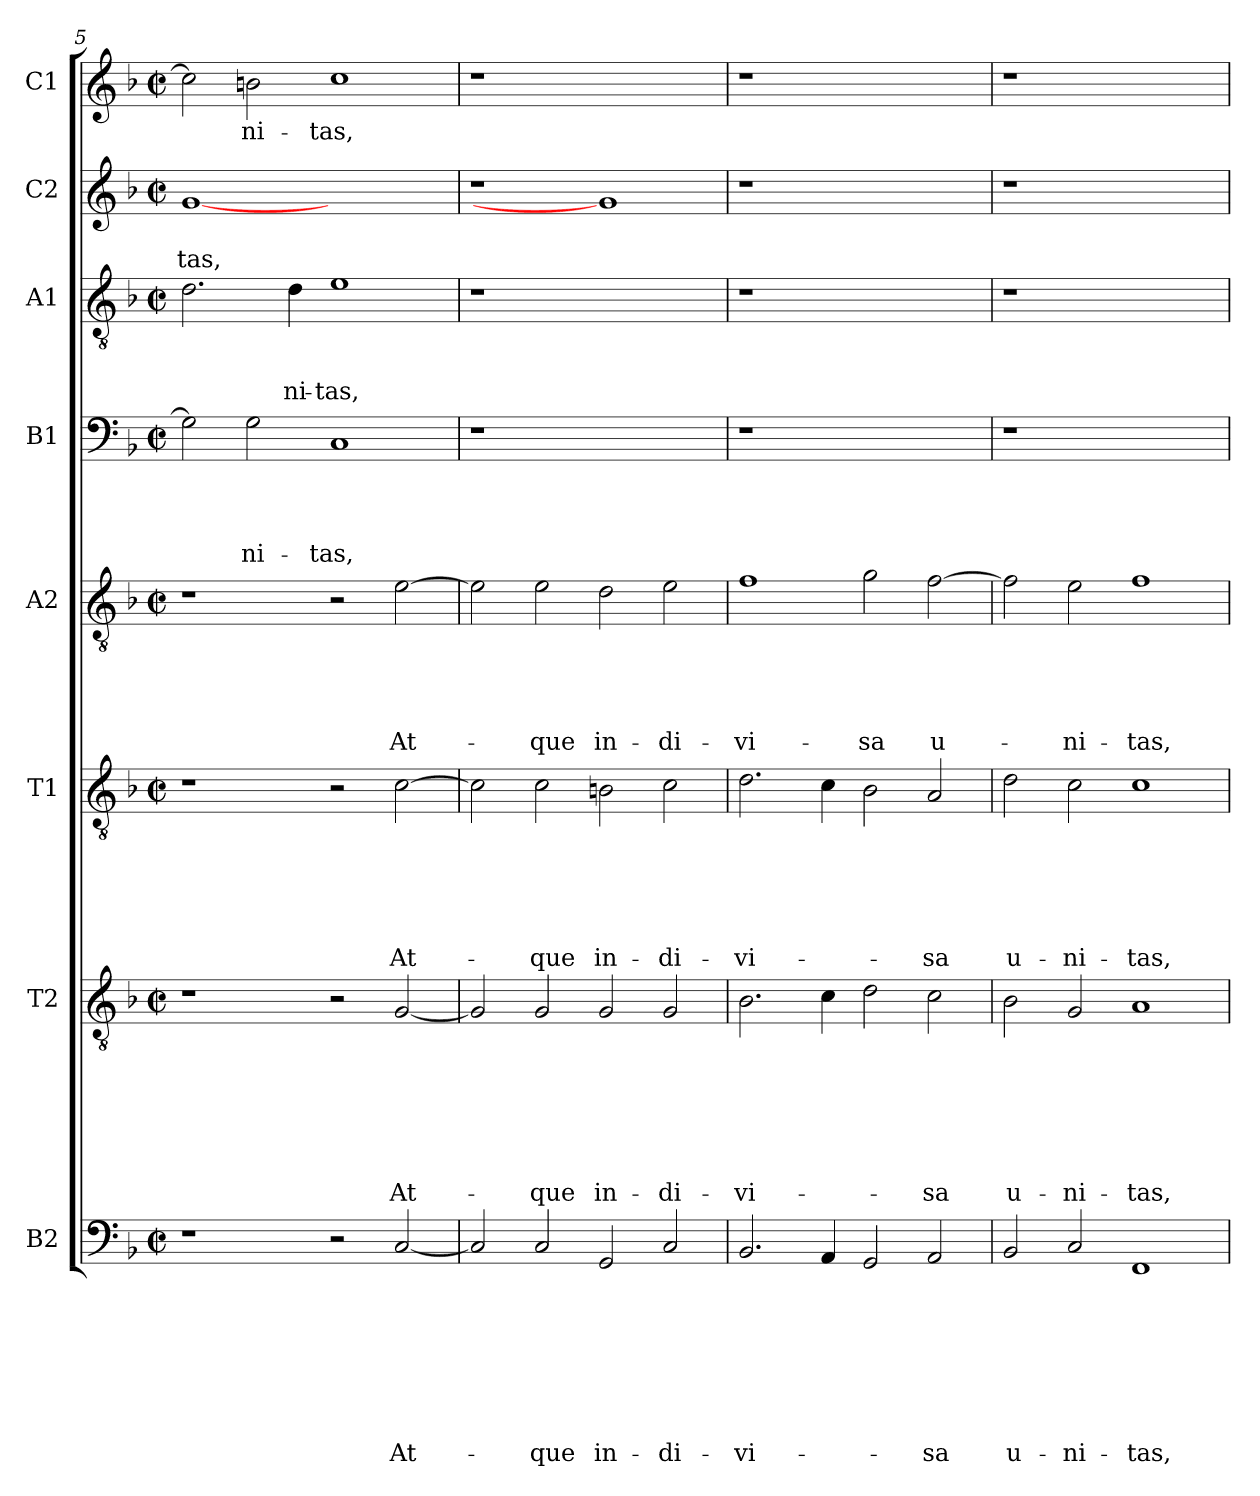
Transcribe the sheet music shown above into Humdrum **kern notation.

**kern	**text	**text	**text	**text	**text	**text	**text	**text	**kern	**text	**text	**text	**text	**text	**text	**text	**kern	**text	**text	**text	**text	**text	**text	**kern	**text	**text	**text	**text	**text	**kern	**text	**text	**text	**text	**kern	**text	**text	**text	**kern	**text	**text	**kern	**text
*part8	*part8	*part8	*part8	*part8	*part8	*part8	*part8	*part8	*part7	*part7	*part7	*part7	*part7	*part7	*part7	*part7	*part6	*part6	*part6	*part6	*part6	*part6	*part6	*part5	*part5	*part5	*part5	*part5	*part5	*part4	*part4	*part4	*part4	*part4	*part3	*part3	*part3	*part3	*part2	*part2	*part2	*part1	*part1
*staff8	*staff8	*staff8	*staff8	*staff8	*staff8	*staff8	*staff8	*staff8	*staff7	*staff7	*staff7	*staff7	*staff7	*staff7	*staff7	*staff7	*staff6	*staff6	*staff6	*staff6	*staff6	*staff6	*staff6	*staff5	*staff5	*staff5	*staff5	*staff5	*staff5	*staff4	*staff4	*staff4	*staff4	*staff4	*staff3	*staff3	*staff3	*staff3	*staff2	*staff2	*staff2	*staff1	*staff1
*I"B2	*	*	*	*	*	*	*	*	*I"T2	*	*	*	*	*	*	*	*I"T1	*	*	*	*	*	*	*I"A2	*	*	*	*	*	*I"B1	*	*	*	*	*I"A1	*	*	*	*I"C2	*	*	*I"C1	*
*clefF4	*	*	*	*	*	*	*	*	*clefGv2	*	*	*	*	*	*	*	*clefGv2	*	*	*	*	*	*	*clefGv2	*	*	*	*	*	*clefF4	*	*	*	*	*clefGv2	*	*	*	*clefG2	*	*	*clefG2	*
*k[b-]	*	*	*	*	*	*	*	*	*k[b-]	*	*	*	*	*	*	*	*k[b-]	*	*	*	*	*	*	*k[b-]	*	*	*	*	*	*k[b-]	*	*	*	*	*k[b-]	*	*	*	*k[b-]	*	*	*k[b-]	*
*d:	*	*	*	*	*	*	*	*	*d:	*	*	*	*	*	*	*	*d:	*	*	*	*	*	*	*d:	*	*	*	*	*	*d:	*	*	*	*	*d:	*	*	*	*d:	*	*	*d:	*
*M2/2	*	*	*	*	*	*	*	*	*M2/2	*	*	*	*	*	*	*	*M2/2	*	*	*	*	*	*	*M2/2	*	*	*	*	*	*M2/2	*	*	*	*	*M2/2	*	*	*	*M2/2	*	*	*M2/2	*
*met(c|)	*	*	*	*	*	*	*	*	*met(c|)	*	*	*	*	*	*	*	*met(c|)	*	*	*	*	*	*	*met(c|)	*	*	*	*	*	*met(c|)	*	*	*	*	*met(c|)	*	*	*	*met(c|)	*	*	*met(c|)	*
=5	=5	=5	=5	=5	=5	=5	=5	=5	=5	=5	=5	=5	=5	=5	=5	=5	=5	=5	=5	=5	=5	=5	=5	=5	=5	=5	=5	=5	=5	=5	=5	=5	=5	=5	=5	=5	=5	=5	=5	=5	=5	=5	=5
!	!	!	!	!	!	!	!	!	!	!	!	!	!	!	!	!	!	!	!	!	!	!	!	!	!	!	!	!	!	!	!	!	!	!	!	!	!	!	!	!	!LO:LY:b	!	!
1r	.	.	.	.	.	.	.	.	1r	.	.	.	.	.	.	.	1r	.	.	.	.	.	.	1r	.	.	.	.	.	2G\]	.	.	.	.	2.d\	.	.	.	[1g	.	-tas,	2cc\]	.
!	!	!	!	!	!	!	!	!	!	!	!	!	!	!	!	!	!	!	!	!	!	!	!	!	!	!	!	!	!	!	!	!	!	!LO:LY:b	!	!	!	!	!	!	!	!	!LO:LY:b
.	.	.	.	.	.	.	.	.	.	.	.	.	.	.	.	.	.	.	.	.	.	.	.	.	.	.	.	.	.	2G\	.	.	.	-ni-	.	.	.	.	.	.	.	2bn\	-ni-
!	!	!	!	!	!	!	!	!	!	!	!	!	!	!	!	!	!	!	!	!	!	!	!	!	!	!	!	!	!	!	!	!	!	!	!	!	!	!LO:LY:b	!	!	!	!	!
.	.	.	.	.	.	.	.	.	.	.	.	.	.	.	.	.	.	.	.	.	.	.	.	.	.	.	.	.	.	.	.	.	.	.	4d\	.	.	-ni-	.	.	.	.	.
!	!	!	!	!	!	!	!	!	!	!	!	!	!	!	!	!	!	!	!	!	!	!	!	!	!	!	!	!	!	!	!	!	!	!LO:LY:b	!	!	!	!LO:LY:b	!	!	!	!	!LO:LY:b
2r	.	.	.	.	.	.	.	.	2r	.	.	.	.	.	.	.	2r	.	.	.	.	.	.	2r	.	.	.	.	.	1C	.	.	.	-tas,	1e	.	.	-tas,	1ryy	.	.	1cc	-tas,
!	!	!	!	!	!	!	!	!LO:LY:b	!	!	!	!	!	!	!	!LO:LY:b	!	!	!	!	!	!	!LO:LY:b	!	!	!	!	!	!LO:LY:b	!	!	!	!	!	!	!	!	!	!	!	!	!	!
[2C/	.	.	.	.	.	.	.	At-	[2G/	.	.	.	.	.	.	At-	[2c\	.	.	.	.	.	At-	[2e\	.	.	.	.	At-	.	.	.	.	.	.	.	.	.	.	.	.	.	.
=6	=6	=6	=6	=6	=6	=6	=6	=6	=6	=6	=6	=6	=6	=6	=6	=6	=6	=6	=6	=6	=6	=6	=6	=6	=6	=6	=6	=6	=6	=6	=6	=6	=6	=6	=6	=6	=6	=6	=6	=6	=6	=6	=6
2C/]	.	.	.	.	.	.	.	.	2G/]	.	.	.	.	.	.	.	2c\]	.	.	.	.	.	.	2e\]	.	.	.	.	.	1r	.	.	.	.	1r	.	.	.	1r	.	.	1r	.
!	!	!	!	!	!	!	!	!LO:LY:b	!	!	!	!	!	!	!	!LO:LY:b	!	!	!	!	!	!	!LO:LY:b	!	!	!	!	!	!LO:LY:b	!	!	!	!	!	!	!	!	!	!	!	!	!	!
2C/	.	.	.	.	.	.	.	-que	2G/	.	.	.	.	.	.	-que	2c\	.	.	.	.	.	-que	2e\	.	.	.	.	-que	.	.	.	.	.	.	.	.	.	.	.	.	.	.
!	!	!	!	!	!	!	!	!LO:LY:b	!	!	!	!	!	!	!	!LO:LY:b	!	!	!	!	!	!	!LO:LY:b	!	!	!	!	!	!LO:LY:b	!	!	!	!	!	!	!	!	!	!	!	!	!	!
2GG/	.	.	.	.	.	.	.	in-	2G/	.	.	.	.	.	.	in-	2Bn\	.	.	.	.	.	in-	2d\	.	.	.	.	in-	1ryy	.	.	.	.	1ryy	.	.	.	1g]	.	.	1ryy	.
!	!	!	!	!	!	!	!	!LO:LY:b	!	!	!	!	!	!	!	!LO:LY:b	!	!	!	!	!	!	!LO:LY:b	!	!	!	!	!	!LO:LY:b	!	!	!	!	!	!	!	!	!	!	!	!	!	!
2C/	.	.	.	.	.	.	.	-di-	2G/	.	.	.	.	.	.	-di-	2c\	.	.	.	.	.	-di-	2e\	.	.	.	.	-di-	.	.	.	.	.	.	.	.	.	.	.	.	.	.
!!LO:LB:g=z
=7	=7	=7	=7	=7	=7	=7	=7	=7	=7	=7	=7	=7	=7	=7	=7	=7	=7	=7	=7	=7	=7	=7	=7	=7	=7	=7	=7	=7	=7	=7	=7	=7	=7	=7	=7	=7	=7	=7	=7	=7	=7	=7	=7
!	!	!	!	!	!	!	!	!LO:LY:b	!	!	!	!	!	!	!	!LO:LY:b	!	!	!	!	!	!	!LO:LY:b	!	!	!	!	!	!LO:LY:b	!	!	!	!	!	!	!	!	!	!	!	!	!	!
2.BB-/	.	.	.	.	.	.	.	-vi-	2.B-\	.	.	.	.	.	.	-vi-	2.d\	.	.	.	.	.	-vi-	1f	.	.	.	.	-vi-	1r	.	.	.	.	1r	.	.	.	1r	.	.	1r	.
4AA/	.	.	.	.	.	.	.	.	4c\	.	.	.	.	.	.	.	4c\	.	.	.	.	.	.	.	.	.	.	.	.	.	.	.	.	.	.	.	.	.	.	.	.	.	.
!	!	!	!	!	!	!	!	!	!	!	!	!	!	!	!	!	!	!	!	!	!	!	!	!	!	!	!	!	!LO:LY:b	!	!	!	!	!	!	!	!	!	!	!	!	!	!
2GG/	.	.	.	.	.	.	.	.	2d\	.	.	.	.	.	.	.	2B-\	.	.	.	.	.	.	2g\	.	.	.	.	-sa	1ryy	.	.	.	.	1ryy	.	.	.	1ryy	.	.	1ryy	.
!	!	!	!	!	!	!	!	!LO:LY:b	!	!	!	!	!	!	!	!LO:LY:b	!	!	!	!	!	!	!LO:LY:b	!	!	!	!	!	!LO:LY:b	!	!	!	!	!	!	!	!	!	!	!	!	!	!
2AA/	.	.	.	.	.	.	.	-sa	2c\	.	.	.	.	.	.	-sa	2A/	.	.	.	.	.	-sa	[2f\	.	.	.	.	u-	.	.	.	.	.	.	.	.	.	.	.	.	.	.
=8	=8	=8	=8	=8	=8	=8	=8	=8	=8	=8	=8	=8	=8	=8	=8	=8	=8	=8	=8	=8	=8	=8	=8	=8	=8	=8	=8	=8	=8	=8	=8	=8	=8	=8	=8	=8	=8	=8	=8	=8	=8	=8	=8
!	!	!	!	!	!	!	!	!LO:LY:b	!	!	!	!	!	!	!	!LO:LY:b	!	!	!	!	!	!	!LO:LY:b	!	!	!	!	!	!	!	!	!	!	!	!	!	!	!	!	!	!	!	!
2BB-/	.	.	.	.	.	.	.	u-	2B-\	.	.	.	.	.	.	u-	2d\	.	.	.	.	.	u-	2f\]	.	.	.	.	.	1r	.	.	.	.	1r	.	.	.	1r	.	.	1r	.
!	!	!	!	!	!	!	!	!LO:LY:b	!	!	!	!	!	!	!	!LO:LY:b	!	!	!	!	!	!	!LO:LY:b	!	!	!	!	!	!LO:LY:b	!	!	!	!	!	!	!	!	!	!	!	!	!	!
2C/	.	.	.	.	.	.	.	-ni-	2G/	.	.	.	.	.	.	-ni-	2c\	.	.	.	.	.	-ni-	2e\	.	.	.	.	-ni-	.	.	.	.	.	.	.	.	.	.	.	.	.	.
!	!	!	!	!	!	!	!	!LO:LY:b	!	!	!	!	!	!	!	!LO:LY:b	!	!	!	!	!	!	!LO:LY:b	!	!	!	!	!	!LO:LY:b	!	!	!	!	!	!	!	!	!	!	!	!	!	!
1FF	.	.	.	.	.	.	.	-tas,	1A	.	.	.	.	.	.	-tas,	1c	.	.	.	.	.	-tas,	1f	.	.	.	.	-tas,	1ryy	.	.	.	.	1ryy	.	.	.	1ryy	.	.	1ryy	.
=	=	=	=	=	=	=	=	=	=	=	=	=	=	=	=	=	=	=	=	=	=	=	=	=	=	=	=	=	=	=	=	=	=	=	=	=	=	=	=	=	=	=	=
*-	*-	*-	*-	*-	*-	*-	*-	*-	*-	*-	*-	*-	*-	*-	*-	*-	*-	*-	*-	*-	*-	*-	*-	*-	*-	*-	*-	*-	*-	*-	*-	*-	*-	*-	*-	*-	*-	*-	*-	*-	*-	*-	*-
